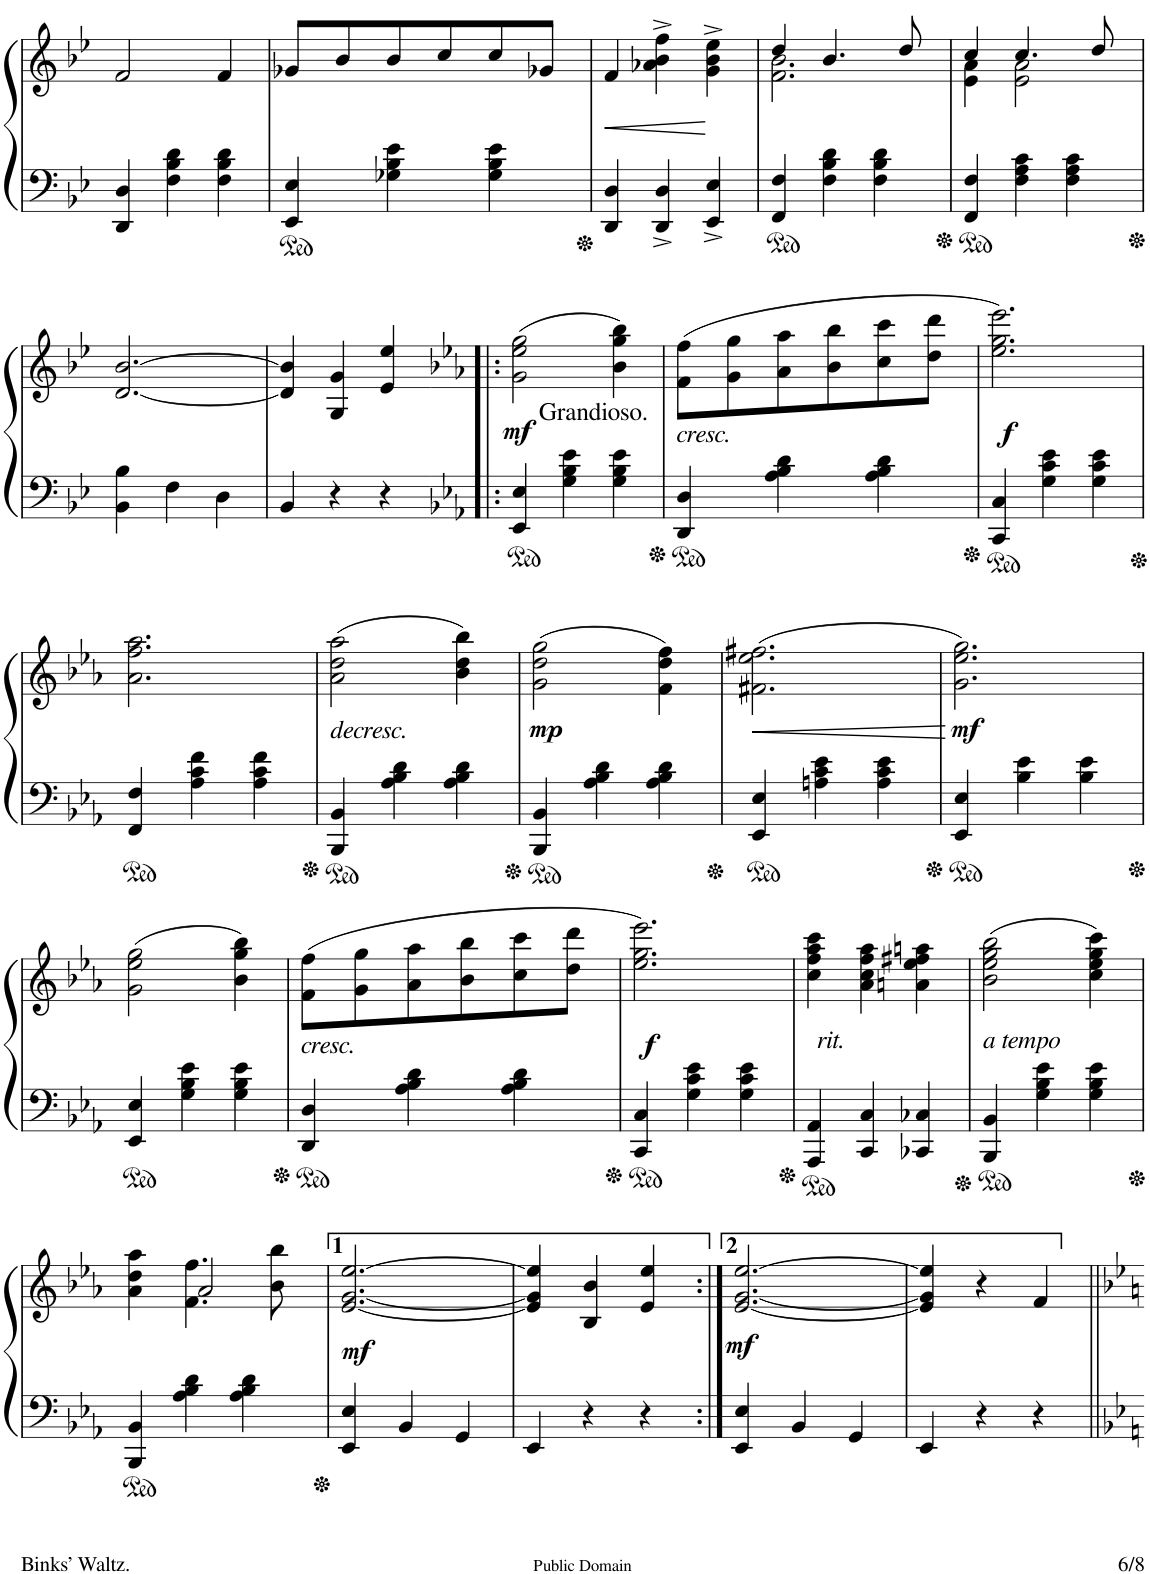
**kern	**kern	**dynam
*part1	*part1	*part1
*staff2	*staff1	*staff1/2
*I"Piano	*	*
*I'Pno.	*	*
!!LO:PB:g=z
*clefF4	*clefG2	*
*k[b-e-]	*k[b-e-]	*
*B-:	*B-:	*
*M3/4	*M3/4	*
=81	=81	=81
4DD/ 4D/	2f/	.
4F\ 4B-\ 4d\	.	.
4F\ 4B-\ 4d\	4f/	.
=82	=82	=82
4EE-/ 4E-/	8g-X/L	.
.	8b-/	.
4G-X\ 4B-\ 4e-\	8b-/	.
.	8cc/	.
4G-\ 4B-\ 4e-\	8cc/	.
.	8g-X/J	.
=83	=83	=83
!	!	!LO:HP:b
4DD/ 4D/	4f/	<
4DD/^< 4D/^<	4a-X\^> 4b-\^> 4ff\^>	.
4EE-/^< 4E-/^<	4g\^> 4b-\^> 4ee-\^>	.
.	.	[
=84	=84	=84
*	*^	*
4FF/ 4F/	4dd/	2.f\ 2.b-\	.
4F\ 4B-\ 4d\	4.b-/	.	.
4F\ 4B-\ 4d\	.	.	.
.	8dd/	.	.
=85	=85	=85	=85
4FF/ 4F/	4cc/	4e-\ 4a\	.
4F\ 4A\ 4c\	4.cc/	2e-\ 2a\	.
4F\ 4A\ 4c\	.	.	.
.	8dd/	.	.
*	*v	*v	*
!!LO:LB:g=z
=86	=86	=86
4BB-\ 4B-\	[2.d/ [2.b-/	.
4F\	.	.
4D\	.	.
=87	=87	=87
4BB-/	4d/] 4b-/]	.
4r	4G/ 4g/	.
4r	4e-/ 4ee-/	.
=88!|:	=88!|:	=88!|:
*k[b-e-a-]	*k[b-e-a-]	*
*E-:	*E-:	*
!	!LO:TX:b:t=Grandioso.	!
!	!	!LO:DY:b
4EE-/ 4E-/	(2g\ 2ee-\ 2gg\	mf
4G\ 4B-\ 4e-\	.	.
4G\ 4B-\ 4e-\	4b-\ 4gg\ 4bb-\)	.
=89	=89	=89
!	!LO:TX:b:i:t=cresc.	!
4DD/ 4D/	(8f\ 8ff\L	.
.	8g\ 8gg\	.
4A-\ 4B-\ 4d\	8a-\ 8aa-\	.
.	8b-\ 8bb-\	.
4A-\ 4B-\ 4d\	8cc\ 8ccc\	.
.	8dd\ 8ddd\J	.
=90	=90	=90
!	!	!LO:DY:b
4CC/ 4C/	2.ee-\ 2.gg\ 2.eee-\)	f
4G\ 4c\ 4e-\	.	.
4G\ 4c\ 4e-\	.	.
!!LO:LB:g=z
=91	=91	=91
4FF/ 4F/	2.a-\ 2.ff\ 2.aa-\	.
4A-\ 4c\ 4f\	.	.
4A-\ 4c\ 4f\	.	.
=92	=92	=92
!	!LO:TX:b:i:t=decresc.	!
4BBB-/ 4BB-/	(2a-\ 2dd\ 2aa-\	.
4A-\ 4B-\ 4d\	.	.
4A-\ 4B-\ 4d\	4b-\ 4dd\ 4bb-\)	.
=93	=93	=93
!	!	!LO:DY:b
4BBB-/ 4BB-/	(2g\ 2dd\ 2gg\	mp
4A-\ 4B-\ 4d\	.	.
4A-\ 4B-\ 4d\	4f\ 4dd\ 4ff\)	.
=94	=94	=94
!	!	!LO:HP:b
4EE-/ 4E-/	(2.f#X\ 2.ee-\ 2.ff#X\	<
4An\ 4c\ 4e-\	.	.
4A\ 4c\ 4e-\	.	.
.	.	[
=95	=95	=95
!	!	!LO:DY:b
4EE-/ 4E-/	2.g\ 2.ee-\ 2.gg\)	mf
4B-\ 4e-\	.	.
4B-\ 4e-\	.	.
!!LO:LB:g=z
=96	=96	=96
4EE-/ 4E-/	(2g\ 2ee-\ 2gg\	.
4G\ 4B-\ 4e-\	.	.
4G\ 4B-\ 4e-\	4b-\ 4gg\ 4bb-\)	.
=97	=97	=97
!	!LO:TX:b:i:t=cresc.	!
4DD/ 4D/	(8f\ 8ff\L	.
.	8g\ 8gg\	.
4A-\ 4B-\ 4d\	8a-\ 8aa-\	.
.	8b-\ 8bb-\	.
4A-\ 4B-\ 4d\	8cc\ 8ccc\	.
.	8dd\ 8ddd\J	.
=98	=98	=98
!	!	!LO:DY:b
4CC/ 4C/	2.ee-\ 2.gg\ 2.eee-\)	f
4G\ 4c\ 4e-\	.	.
4G\ 4c\ 4e-\	.	.
=99	=99	=99
!	!LO:TX:b:i:t=rit.	!
4AAA-/ 4AA-/	4cc\ 4ff\ 4aa-\ 4ccc\	.
4CC/ 4C/	4a-\ 4cc\ 4ff\ 4aa-\	.
4CC-X/ 4C-X/	4an\ 4ee-\ 4ff#X\ 4aan\	.
=100	=100	=100
!	!LO:TX:b:i:t=a tempo	!
4BBB-/ 4BB-/	(2b-\ 2ee-\ 2gg\ 2bb-\	.
4G\ 4B-\ 4e-\	.	.
4G\ 4B-\ 4e-\	4cc\ 4ee-\ 4gg\ 4ccc\)	.
!!LO:LB:g=z
=101	=101	=101
*	*^	*
4BBB-/ 4BB-/	4a-\ 4dd\ 4aa-\	4ryy	.
4A-\ 4B-\ 4d\	4.f\ 4.ff\	2a-/	.
4A-\ 4B-\ 4d\	.	.	.
.	8b-\ 8bb-\	.	.
*	*v	*v	*
=102	=102	=102
!	!	!LO:DY:b
4EE-/ 4E-/	[2.e-/ [2.g/ [2.ee-/	mf
4BB-/	.	.
4GG/	.	.
=103	=103	=103
4EE-/	4e-/] 4g/] 4ee-/]	.
4r	4B-/ 4b-/	.
4r	4e-/ 4ee-/	.
=104:|!	=104:|!	=104:|!
!	!	!LO:DY:b
4EE-/ 4E-/	[2.e-/ [2.g/ [2.ee-/	mf
4BB-/	.	.
4GG/	.	.
=105	=105	=105
4EE-/	4e-/] 4g/] 4ee-/]	.
4r	4r	.
4r	4f/	.
=||	=||	=||
*-	*-	*-
